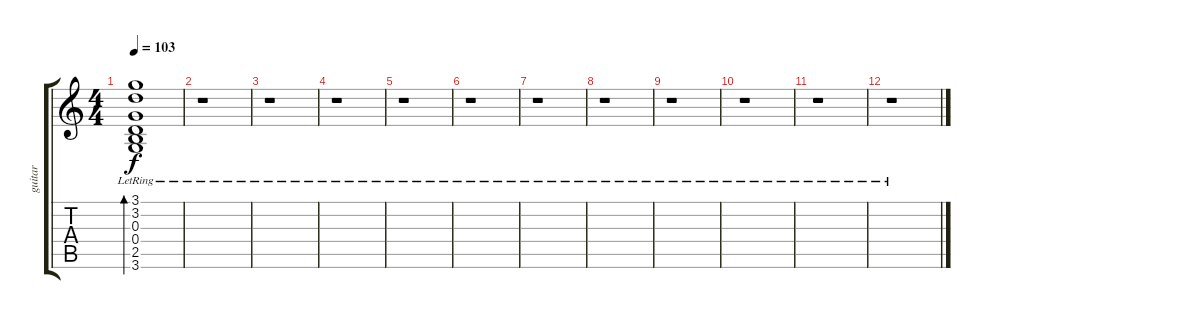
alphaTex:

\track ("guitar" "guitar") {instrument acousticguitarsteel}
\staff {score tabs}
\tuning (E4 B3 G3 D3 A2 E2) {hide}
\ts (4 4)
\tempo 103
\clef g2
\ks c
(3.1 3.2 0.3 0.4 2.5{lr} 3.6).1{bd 240 dy f volume 12} |
r.1 |
r.1 |
r.1 |
r.1 |
r.1 |
r.1 |
r.1 |
r.1 |
r.1 |
r.1 |
r.1
